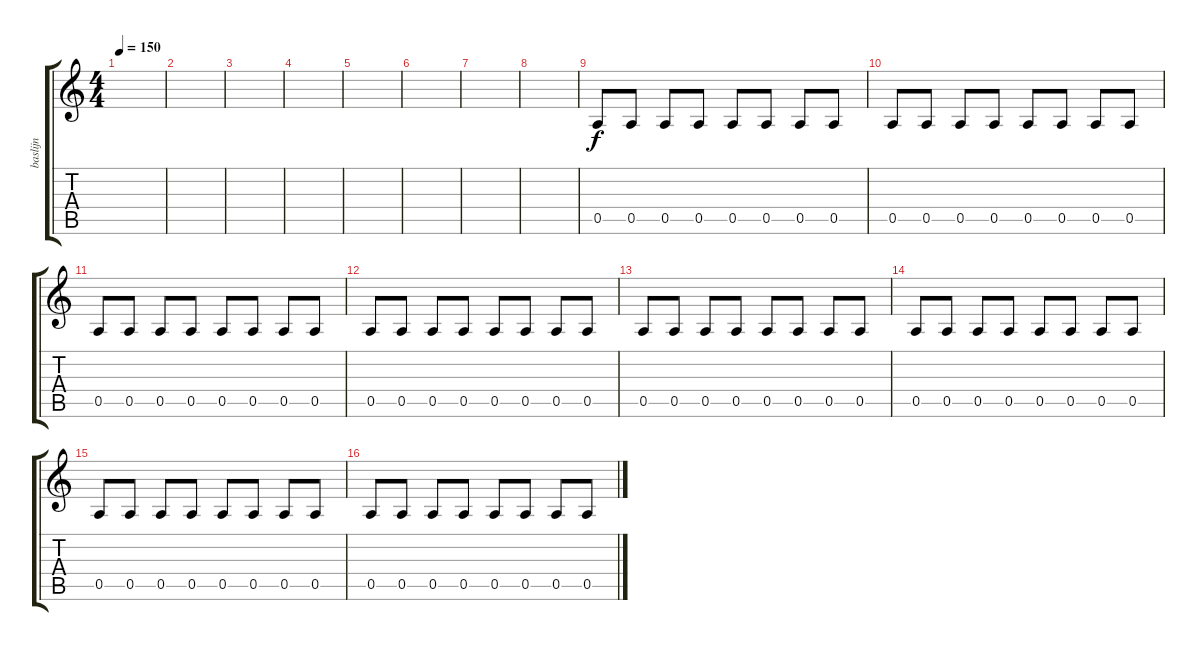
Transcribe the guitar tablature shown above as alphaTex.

\track ("baslijn" "baslijn") {instrument electricbasspick}
\staff {score tabs}
\tuning (E4 B3 G3 D3 A2 E2) {hide}
\ts (4 4)
\tempo 150
\clef g2
\ks c
|
|
|
|
|
|
|
|
0.5.8 0.5.8 0.5.8 0.5.8 0.5.8 0.5.8 0.5.8 0.5.8 |
0.5.8 0.5.8 0.5.8 0.5.8 0.5.8 0.5.8 0.5.8 0.5.8 |
0.5.8 0.5.8 0.5.8 0.5.8 0.5.8 0.5.8 0.5.8 0.5.8 |
0.5.8 0.5.8 0.5.8 0.5.8 0.5.8 0.5.8 0.5.8 0.5.8 |
0.5.8 0.5.8 0.5.8 0.5.8 0.5.8 0.5.8 0.5.8 0.5.8 |
0.5.8 0.5.8 0.5.8 0.5.8 0.5.8 0.5.8 0.5.8 0.5.8 |
0.5.8 0.5.8 0.5.8 0.5.8 0.5.8 0.5.8 0.5.8 0.5.8 |
0.5.8 0.5.8 0.5.8 0.5.8 0.5.8 0.5.8 0.5.8 0.5.8
